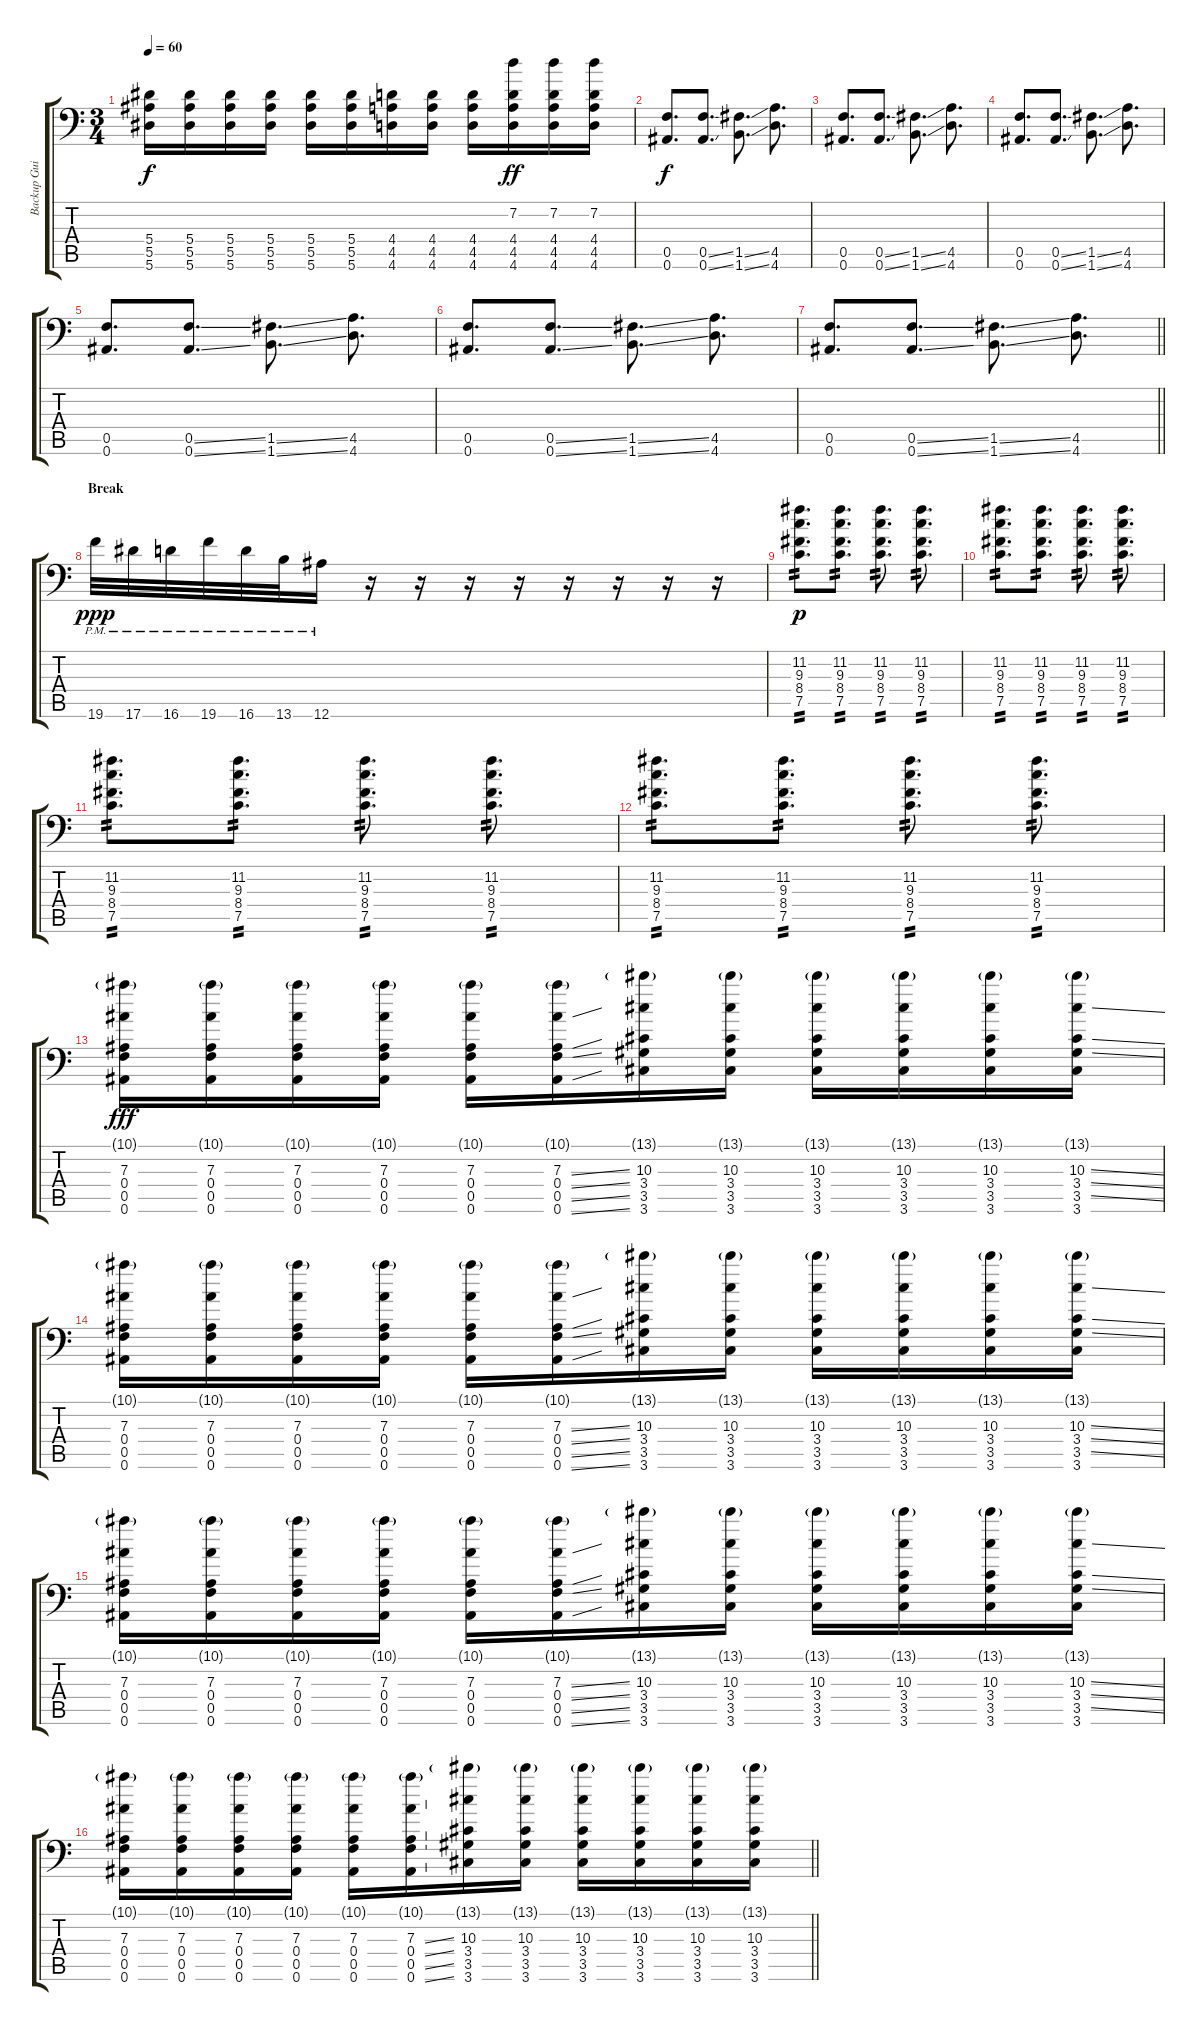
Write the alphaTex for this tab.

\track ("Backup Guitar" "Backup Gui") {instrument distortionguitar}
\staff {score tabs}
\tuning (C4 G3 Eb3 Bb2 F2 Bb1) {hide}
\ts (3 4)
\tempo 60
\clef f4
\ks c
(5.4 5.5 5.6).16{dy f} (5.4 5.5 5.6).16 (5.4 5.5 5.6).16 (5.4 5.5 5.6).16 (5.4 5.5 5.6).16 (5.4 5.5 5.6).16 (4.4 4.5 4.6).16 (4.4 4.5 4.6).16 (4.4 4.5 4.6).16 (7.2 4.4 4.5 4.6).16{dy ff} (7.2 4.4 4.5 4.6).16 (7.2 4.4 4.5 4.6).16 |
(0.5 0.6).8{d dy f} (0.5{ss} 0.6{ss}).8{d} (1.5{ss} 1.6{ss}).8{d} (4.5 4.6).8{d} |
(0.5 0.6).8{d} (0.5{ss} 0.6{ss}).8{d} (1.5{ss} 1.6{ss}).8{d} (4.5 4.6).8{d} |
(0.5 0.6).8{d} (0.5{ss} 0.6{ss}).8{d} (1.5{ss} 1.6{ss}).8{d} (4.5 4.6).8{d} |
(0.5 0.6).8{d} (0.5{ss} 0.6{ss}).8{d} (1.5{ss} 1.6{ss}).8{d} (4.5 4.6).8{d} |
(0.5 0.6).8{d} (0.5{ss} 0.6{ss}).8{d} (1.5{ss} 1.6{ss}).8{d} (4.5 4.6).8{d} |
\barLineRight lightlight
(0.5 0.6).8{d} (0.5{ss} 0.6{ss}).8{d} (1.5{ss} 1.6{ss}).8{d} (4.5 4.6).8{d} |
\section ("" "Break")
19.6{pm}.32{dy ppp} 17.6{pm}.32 16.6{pm}.32 19.6{pm}.32 16.6{pm}.32 13.6{pm}.32 12.6{pm}.16 r.16 r.16 r.16 r.16 r.16 r.16 r.16 r.16 |
(11.2 9.3 8.4 7.5).8{d tp 2 dy p} (11.2 9.3 8.4 7.5).8{d tp 2} (11.2 9.3 8.4 7.5).8{d tp 2} (11.2 9.3 8.4 7.5).8{d tp 2} |
(11.2 9.3 8.4 7.5).8{d tp 2} (11.2 9.3 8.4 7.5).8{d tp 2} (11.2 9.3 8.4 7.5).8{d tp 2} (11.2 9.3 8.4 7.5).8{d tp 2} |
(11.2 9.3 8.4 7.5).8{d tp 2} (11.2 9.3 8.4 7.5).8{d tp 2} (11.2 9.3 8.4 7.5).8{d tp 2} (11.2 9.3 8.4 7.5).8{d tp 2} |
(11.2 9.3 8.4 7.5).8{d tp 2} (11.2 9.3 8.4 7.5).8{d tp 2} (11.2 9.3 8.4 7.5).8{d tp 2} (11.2 9.3 8.4 7.5).8{d tp 2} |
(10.1{g} 7.3 0.4 0.5 0.6).16{dy fff} (10.1{g} 7.3 0.4 0.5 0.6).16 (10.1{g} 7.3 0.4 0.5 0.6).16 (10.1{g} 7.3 0.4 0.5 0.6).16 (10.1{g} 7.3 0.4 0.5 0.6).16 (10.1{g} 7.3{ss} 0.4{ss} 0.5{ss} 0.6{ss}).16 (13.1{g} 10.3 3.4 3.5 3.6).16 (13.1{g} 10.3 3.4 3.5 3.6).16 (13.1{g} 10.3 3.4 3.5 3.6).16 (13.1{g} 10.3 3.4 3.5 3.6).16 (13.1{g} 10.3 3.4 3.5 3.6).16 (13.1{g} 10.3{ss} 3.4{ss} 3.5{ss} 3.6).16 |
(10.1{g} 7.3 0.4 0.5 0.6).16 (10.1{g} 7.3 0.4 0.5 0.6).16 (10.1{g} 7.3 0.4 0.5 0.6).16 (10.1{g} 7.3 0.4 0.5 0.6).16 (10.1{g} 7.3 0.4 0.5 0.6).16 (10.1{g} 7.3{ss} 0.4{ss} 0.5{ss} 0.6{ss}).16 (13.1{g} 10.3 3.4 3.5 3.6).16 (13.1{g} 10.3 3.4 3.5 3.6).16 (13.1{g} 10.3 3.4 3.5 3.6).16 (13.1{g} 10.3 3.4 3.5 3.6).16 (13.1{g} 10.3 3.4 3.5 3.6).16 (13.1{g} 10.3{ss} 3.4{ss} 3.5{ss} 3.6).16 |
(10.1{g} 7.3 0.4 0.5 0.6).16 (10.1{g} 7.3 0.4 0.5 0.6).16 (10.1{g} 7.3 0.4 0.5 0.6).16 (10.1{g} 7.3 0.4 0.5 0.6).16 (10.1{g} 7.3 0.4 0.5 0.6).16 (10.1{g} 7.3{ss} 0.4{ss} 0.5{ss} 0.6{ss}).16 (13.1{g} 10.3 3.4 3.5 3.6).16 (13.1{g} 10.3 3.4 3.5 3.6).16 (13.1{g} 10.3 3.4 3.5 3.6).16 (13.1{g} 10.3 3.4 3.5 3.6).16 (13.1{g} 10.3 3.4 3.5 3.6).16 (13.1{g} 10.3{ss} 3.4{ss} 3.5{ss} 3.6).16 |
\barLineRight lightlight
(10.1{g} 7.3 0.4 0.5 0.6).16 (10.1{g} 7.3 0.4 0.5 0.6).16 (10.1{g} 7.3 0.4 0.5 0.6).16 (10.1{g} 7.3 0.4 0.5 0.6).16 (10.1{g} 7.3 0.4 0.5 0.6).16 (10.1{g} 7.3{ss} 0.4{ss} 0.5{ss} 0.6{ss}).16 (13.1{g} 10.3 3.4 3.5 3.6).16 (13.1{g} 10.3 3.4 3.5 3.6).16 (13.1{g} 10.3 3.4 3.5 3.6).16 (13.1{g} 10.3 3.4 3.5 3.6).16 (13.1{g} 10.3 3.4 3.5 3.6).16 (13.1{g} 10.3 3.4 3.5 3.6).16
